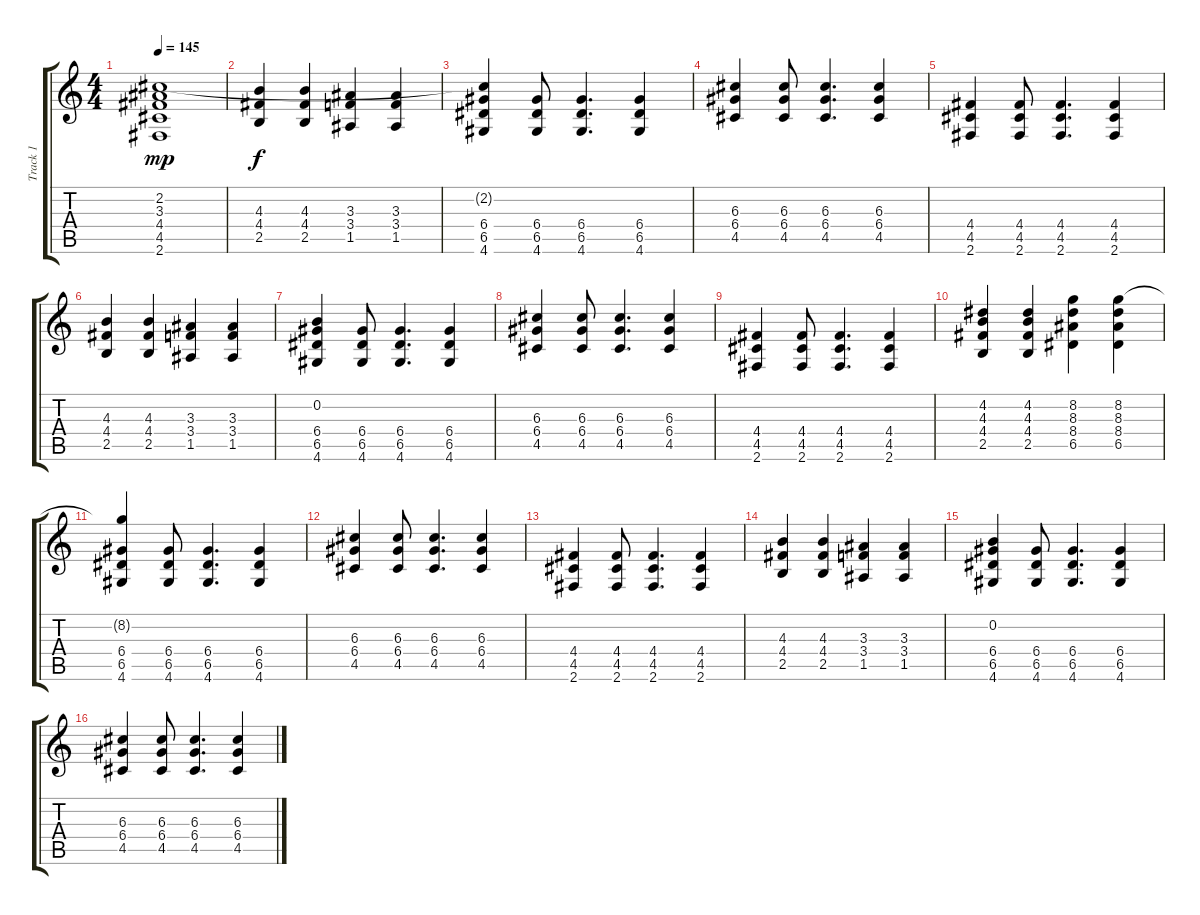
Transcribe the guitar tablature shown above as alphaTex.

\track ("Track 1" "Track 1") {instrument overdrivenguitar}
\staff {score tabs}
\tuning (E4 B3 G3 D3 A2 E2) {hide}
\ts (4 4)
\tempo 145
\clef g2
\ks c
(2.2 3.3 4.4 4.5 2.6).1{dy mp} |
(4.3 4.4 2.5).4{dy f} (4.3 4.4 2.5).4 (3.3 3.4 1.5).4 (3.3 3.4 1.5).4 |
(2.2{t} 6.4 6.5 4.6).4 (6.4 6.5 4.6).8 (6.4 6.5 4.6).4{d} (6.4 6.5 4.6).4 |
(6.3 6.4 4.5).4 (6.3 6.4 4.5).8 (6.3 6.4 4.5).4{d} (6.3 6.4 4.5).4 |
(4.4 4.5 2.6).4 (4.4 4.5 2.6).8 (4.4 4.5 2.6).4{d} (4.4 4.5 2.6).4 |
(4.3 4.4 2.5).4 (4.3 4.4 2.5).4 (3.3 3.4 1.5).4 (3.3 3.4 1.5).4 |
(0.2 6.4 6.5 4.6).4 (6.4 6.5 4.6).8 (6.4 6.5 4.6).4{d} (6.4 6.5 4.6).4 |
(6.3 6.4 4.5).4 (6.3 6.4 4.5).8 (6.3 6.4 4.5).4{d} (6.3 6.4 4.5).4 |
(4.4 4.5 2.6).4 (4.4 4.5 2.6).8 (4.4 4.5 2.6).4{d} (4.4 4.5 2.6).4 |
(4.2 4.3 4.4 2.5).4 (4.2 4.3 4.4 2.5).4 (8.2 8.3 8.4 6.5).4 (8.2 8.3 8.4 6.5).4 |
(8.2{t} 6.4 6.5 4.6).4 (6.4 6.5 4.6).8 (6.4 6.5 4.6).4{d} (6.4 6.5 4.6).4 |
(6.3 6.4 4.5).4 (6.3 6.4 4.5).8 (6.3 6.4 4.5).4{d} (6.3 6.4 4.5).4 |
(4.4 4.5 2.6).4 (4.4 4.5 2.6).8 (4.4 4.5 2.6).4{d} (4.4 4.5 2.6).4 |
(4.3 4.4 2.5).4 (4.3 4.4 2.5).4 (3.3 3.4 1.5).4 (3.3 3.4 1.5).4 |
(0.2 6.4 6.5 4.6).4 (6.4 6.5 4.6).8 (6.4 6.5 4.6).4{d} (6.4 6.5 4.6).4 |
(6.3 6.4 4.5).4 (6.3 6.4 4.5).8 (6.3 6.4 4.5).4{d} (6.3 6.4 4.5).4
